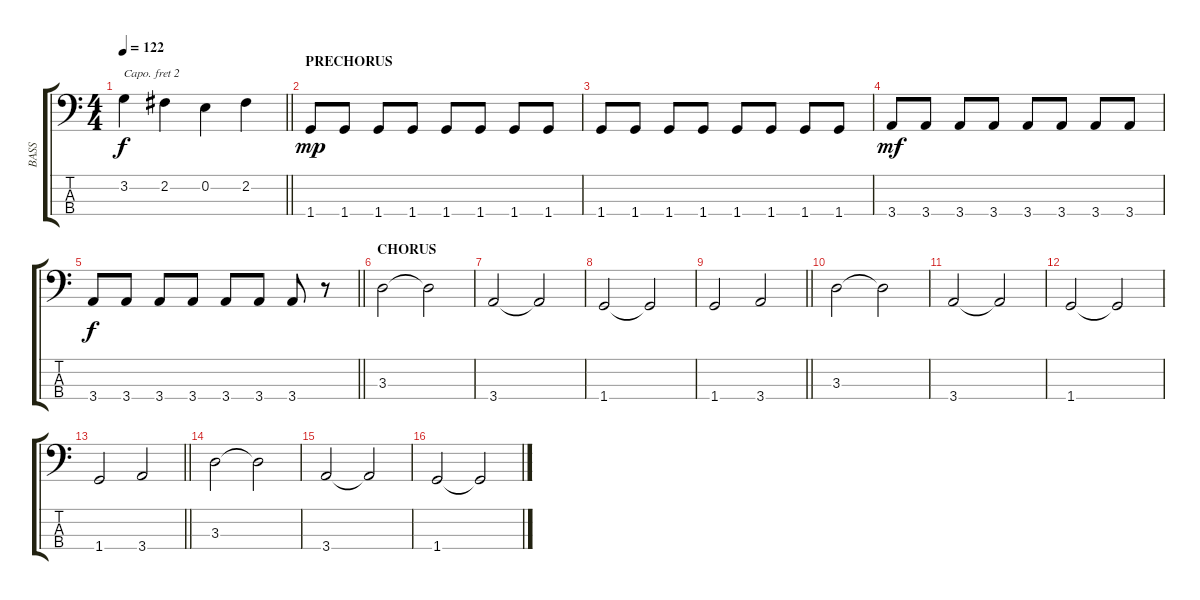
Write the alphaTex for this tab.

\track ("BASS" "BASS") {instrument acousticbass}
\staff {score tabs}
\capo 2
\tuning (G2 D2 A1 E1) {hide}
\ts (4 4)
\tempo 122
\clef f4
\barLineRight lightlight
\ks c
3.2.4{dy f} 2.2.4 0.2.4 2.2.4 |
\section ("" "PRECHORUS")
1.4.8{dy mp} 1.4.8 1.4.8 1.4.8 1.4.8 1.4.8 1.4.8 1.4.8 |
1.4.8 1.4.8 1.4.8 1.4.8 1.4.8 1.4.8 1.4.8 1.4.8 |
3.4.8{dy mf} 3.4.8 3.4.8 3.4.8 3.4.8 3.4.8 3.4.8 3.4.8 |
\barLineRight lightlight
3.4.8{dy f} 3.4.8 3.4.8 3.4.8 3.4.8 3.4.8 3.4.8 r.8 |
\section ("" "CHORUS")
3.3.2 3.3{t}.2 |
3.4.2 3.4{t}.2 |
1.4.2 1.4{t}.2 |
\barLineRight lightlight
1.4.2 3.4.2 |
\section ("" "")
3.3.2 3.3{t}.2 |
3.4.2 3.4{t}.2 |
1.4.2 1.4{t}.2 |
\barLineRight lightlight
1.4.2 3.4.2 |
\section ("" "")
3.3.2 3.3{t}.2 |
3.4.2 3.4{t}.2 |
1.4.2 1.4{t}.2
